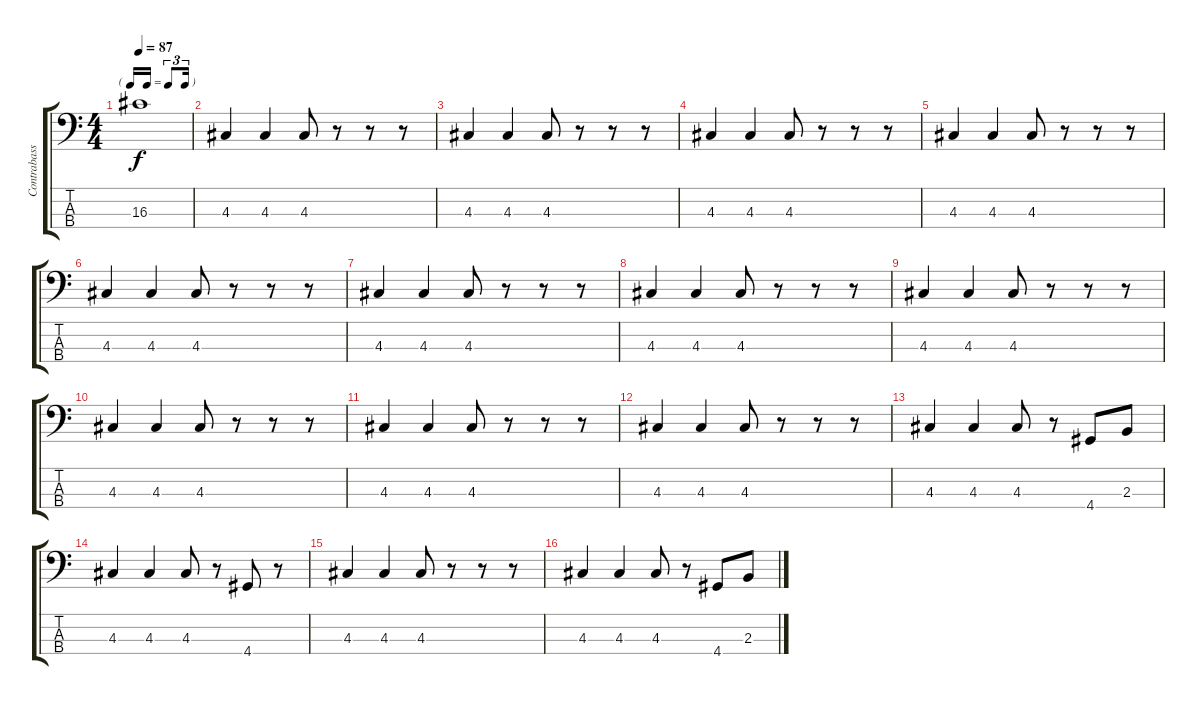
\track ("Contrabass" "Contrabass") {instrument acousticbass}
\staff {score tabs}
\tuning (G2 D2 A1 E1) {hide}
\ts (4 4)
\tf triplet16th
\tempo 87
\clef f4
\ks c
16.3.1{dy f} |
4.3.4 4.3.4 4.3.8 r.8 r.8 r.8 |
4.3.4 4.3.4 4.3.8 r.8 r.8 r.8 |
4.3.4 4.3.4 4.3.8 r.8 r.8 r.8 |
4.3.4 4.3.4 4.3.8 r.8 r.8 r.8 |
4.3.4 4.3.4 4.3.8 r.8 r.8 r.8 |
4.3.4 4.3.4 4.3.8 r.8 r.8 r.8 |
4.3.4 4.3.4 4.3.8 r.8 r.8 r.8 |
4.3.4 4.3.4 4.3.8 r.8 r.8 r.8 |
4.3.4 4.3.4 4.3.8 r.8 r.8 r.8 |
4.3.4 4.3.4 4.3.8 r.8 r.8 r.8 |
4.3.4 4.3.4 4.3.8 r.8 r.8 r.8 |
4.3.4 4.3.4 4.3.8 r.8 4.4.8 2.3.8 |
4.3.4 4.3.4 4.3.8 r.8 4.4.8 r.8 |
4.3.4 4.3.4 4.3.8 r.8 r.8 r.8 |
4.3.4 4.3.4 4.3.8 r.8 4.4.8 2.3.8
